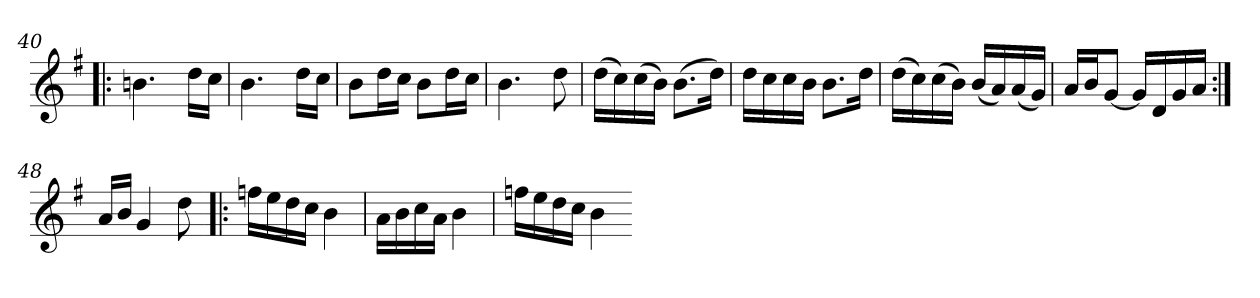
**kern
*part1
*staff1
*clefG2
*k[f#]
*G:
=40!|:
4.bn
16ddLL
16ccJJ
=41
4.b
16ddLL
16ccJJ
=42
8bL
16ddL
16ccJJ
8bL
16ddL
16ccJJ
=43
4.b
8dd
=44
(16ddLL
16cc)
(16cc
16bJJ)
(8.bL
16ddJk)
=45
16ddLL
16cc
16cc
16bJJ
8.bL
16ddJk
=46
(16ddLL
16cc)
(16cc
16bJJ)
(16bLL
16a)
(16a
16gJJ)
=47
16aLL
16bJ
[8gJ
16gLL]
16d
16g
16aJJ
=48:|!
16aLL
16bJJ
4g
8dd
=49!|:
16ffnLL
16ee
16dd
16ccJJ
4b
=50
16aLL
16b
16cc
16aJJ
4b
=51
16ffnLL
16ee
16dd
16ccJJ
4b
=-
*-
